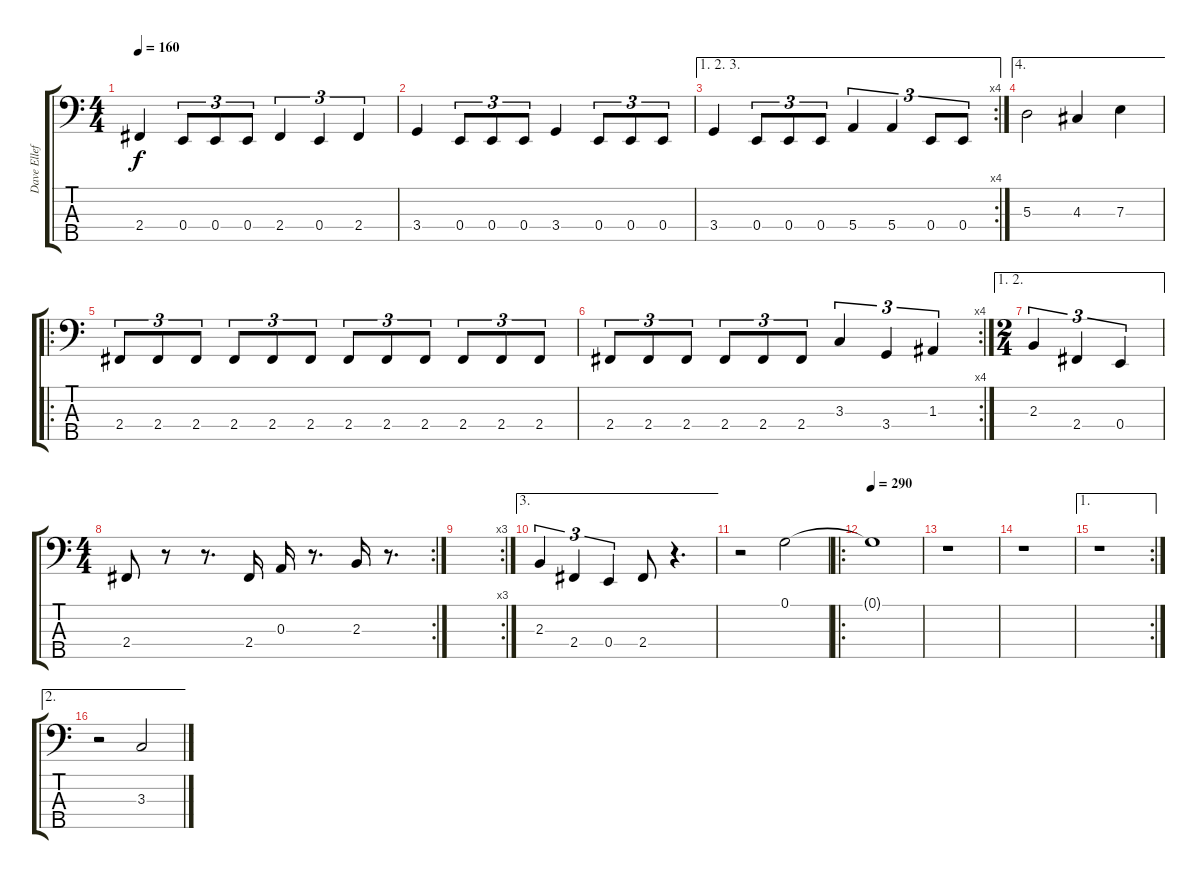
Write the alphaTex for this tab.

\track ("Dave Ellefson" "Dave Ellef") {instrument electricbasspick}
\staff {score tabs}
\tuning (G2 D2 A1 E1 B0) {hide}
\ts (4 4)
\tempo 160
\clef f4
\ks c
2.4.4{dy f} 0.4.8{tu (3 2)} 0.4.8{tu (3 2)} 0.4.8{tu (3 2)} 2.4.4{tu (3 2)} 0.4.4{tu (3 2)} 2.4.4{tu (3 2)} |
3.4.4 0.4.8{tu (3 2)} 0.4.8{tu (3 2)} 0.4.8{tu (3 2)} 3.4.4 0.4.8{tu (3 2)} 0.4.8{tu (3 2)} 0.4.8{tu (3 2)} |
\ae (1 2 3)
\rc 4
3.4.4 0.4.8{tu (3 2)} 0.4.8{tu (3 2)} 0.4.8{tu (3 2)} 5.4.4{tu (3 2)} 5.4.4{tu (3 2)} 0.4.8{tu (3 2)} 0.4.8{tu (3 2)} |
\ae 4
5.3.2 4.3.4 7.3.4 |
\ro
2.4.8{tu (3 2)} 2.4.8{tu (3 2)} 2.4.8{tu (3 2)} 2.4.8{tu (3 2)} 2.4.8{tu (3 2)} 2.4.8{tu (3 2)} 2.4.8{tu (3 2)} 2.4.8{tu (3 2)} 2.4.8{tu (3 2)} 2.4.8{tu (3 2)} 2.4.8{tu (3 2)} 2.4.8{tu (3 2)} |
\rc 4
2.4.8{tu (3 2)} 2.4.8{tu (3 2)} 2.4.8{tu (3 2)} 2.4.8{tu (3 2)} 2.4.8{tu (3 2)} 2.4.8{tu (3 2)} 3.3.4{tu (3 2)} 3.4.4{tu (3 2)} 1.3.4{tu (3 2)} |
\ae (1 2)
\ts (2 4)
2.3.4{tu (3 2)} 2.4.4{tu (3 2)} 0.4.4{tu (3 2)} |
\rc 2
\ts (4 4)
2.4.8 r.8 r.8{d} 2.4.16 0.3.16 r.8{d} 2.3.16 r.8{d} |
\rc 3
|
\ae 3
2.3.4{tu (3 2)} 2.4.4{tu (3 2)} 0.4.4{tu (3 2)} 2.4.8 r.4{d} |
r.2{instrument reversecymbal} 0.1.2 |
\ro
\tempo 290
0.1{t}.1 |
r.1{instrument electricbasspick} |
r.1 |
\ae 1
\rc 2
r.1 |
\ae 2
r.2 3.3.2
